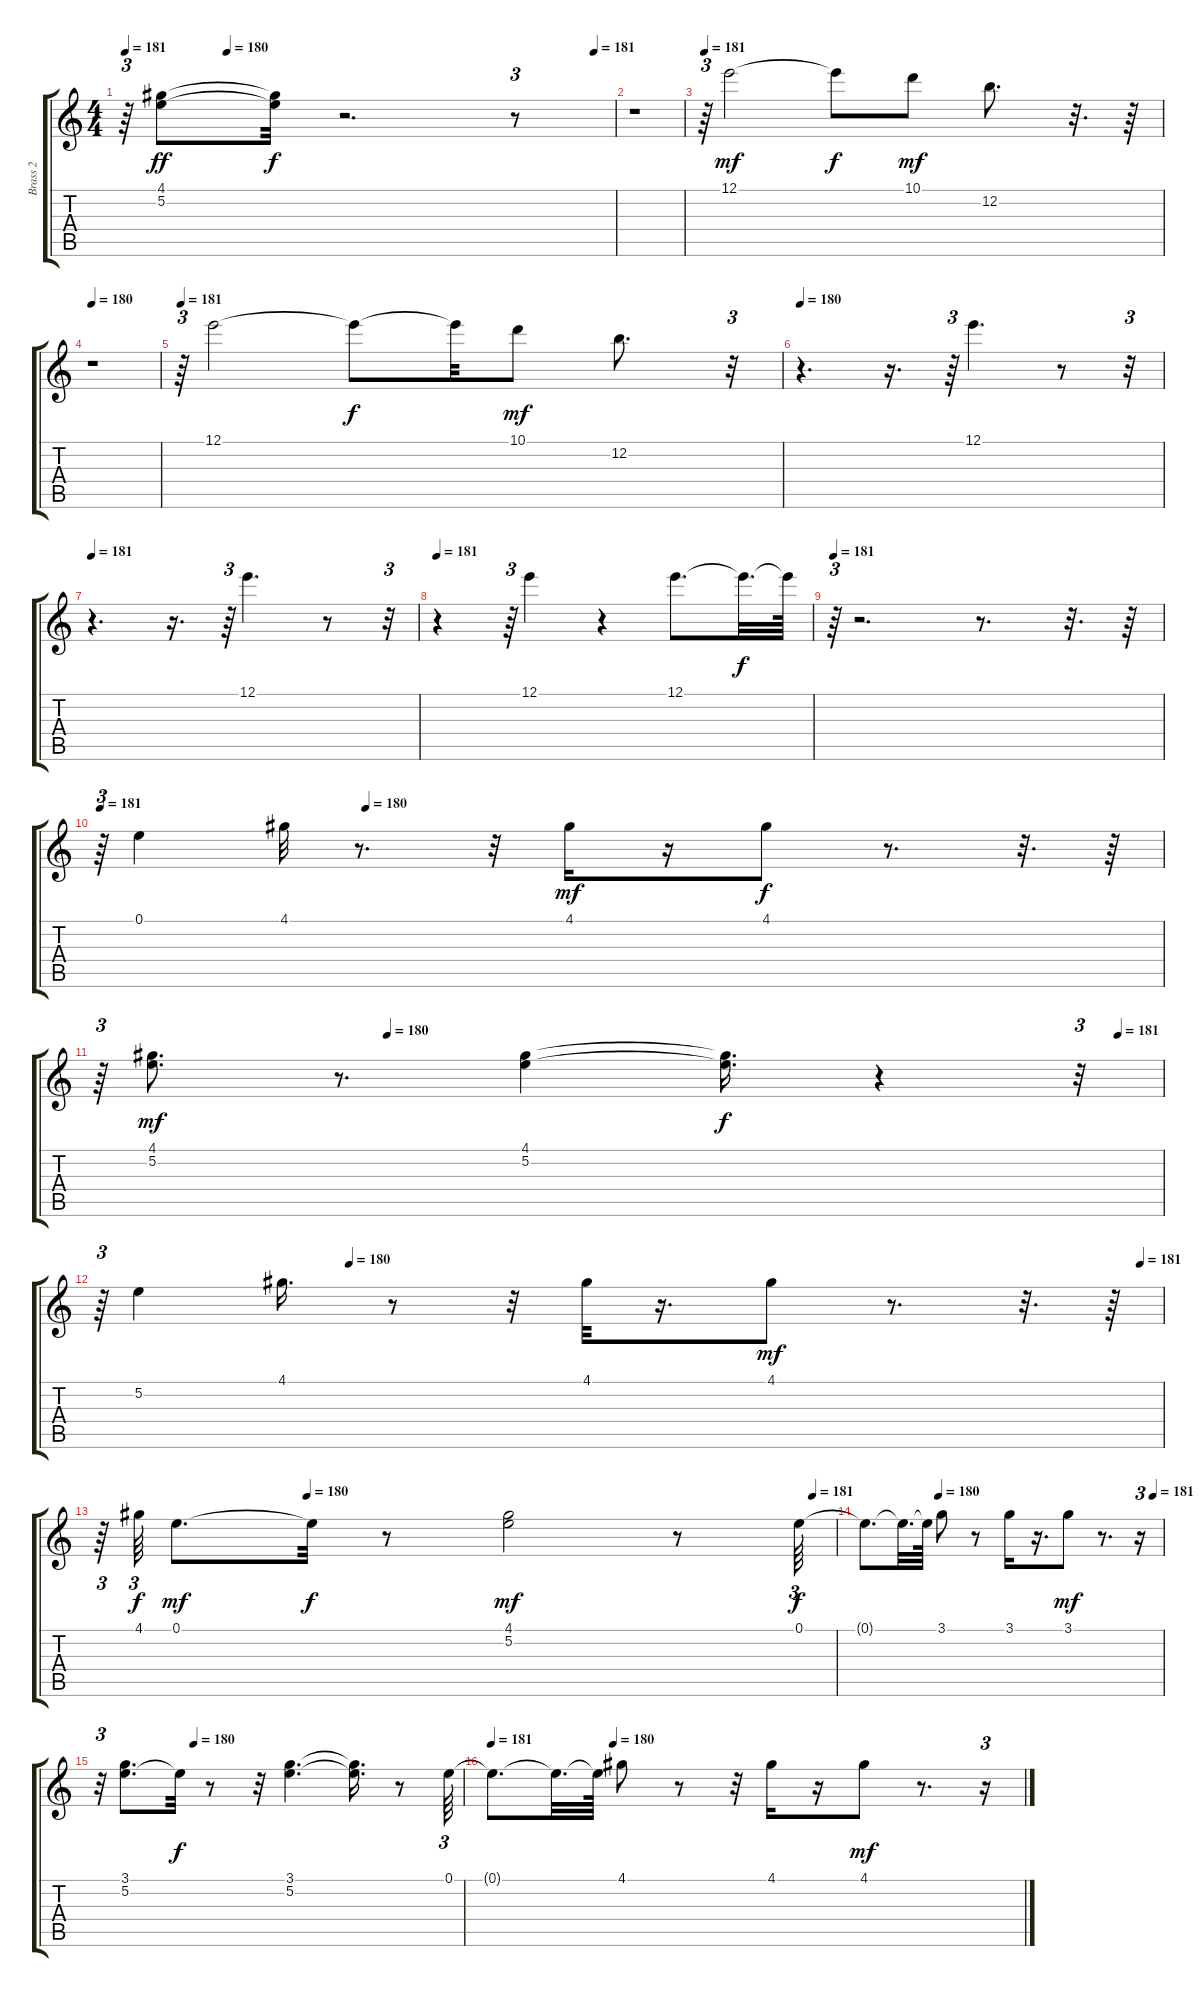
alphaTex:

\track ("Brass 2" "Brass 2") {instrument acousticguitarnylon}
\staff {score tabs}
\tuning (E4 B3 G3 D3 A2 E2) {hide}
\ts (4 4)
\tempo 181
\tempo (180 0.20833333333333334)
\tempo (181 0.9583333333333334)
\clef g2
\ks c
r.64{tu (3 2) dy mf} (4.1 5.2).8{dy ff} (4.1{t} 5.2{t}).32{dy f} r.2{d} r.8{tu (3 2)} |
r.1 |
\tempo 181
r.64{tu (3 2)} 12.1.2{dy mf} 12.1{t}.8{dy f} 10.1.8{dy mf} 12.2.8{d} r.32{d} r.64 |
\tempo 180
r.1 |
\tempo 181
r.64{tu (3 2)} 12.1.2 12.1{t}.8{dy f} 12.1{t}.32 10.1.8{dy mf} 12.2.8{d} r.32{tu (3 2)} |
\tempo 180
r.4{d} r.16{d} r.64{tu (3 2)} 12.1.4{d} r.8 r.32{tu (3 2)} |
\tempo 181
r.4{d} r.16{d} r.64{tu (3 2)} 12.1.4{d} r.8 r.32{tu (3 2)} |
\tempo 181
r.4 r.64{tu (3 2)} 12.1.4 r.4 12.1.8{d} 12.1{t}.32{d dy f} 12.1{t}.64 |
\tempo 181
r.64{tu (3 2)} r.2{d} r.8{d} r.32{d} r.64 |
\tempo 181
\tempo (180 0.25)
r.64{tu (3 2)} 0.1.4 4.1.32 r.8{d} r.32 4.1.16{dy mf} r.16 4.1.8{dy f} r.8{d} r.32{d} r.64 |
\tempo (180 0.2708333333333333)
\tempo (181 0.9583333333333334)
r.64{tu (3 2)} (4.1 5.2).8{d dy mf} r.8{d} (4.1 5.2).4 (4.1{t} 5.2{t}).16{d dy f} r.4 r.32{tu (3 2)} |
\tempo (180 0.234375)
\tempo (181 0.9791666666666666)
r.64{tu (3 2)} 5.2.4 4.1.16{d} r.8 r.32 4.1.32 r.16{d} 4.1.8{dy mf} r.8{d} r.32{d} r.64 |
\tempo (180 0.28125)
\tempo (181 0.96875)
r.64{tu (3 2)} 4.1.64{tu (3 2) dy f} 0.1.8{d dy mf} 0.1{t}.32{dy f} r.8 (4.1 5.2).2{dy mf} r.8 0.1.64{tu (3 2) dy f} |
\tempo (180 0.25)
\tempo (181 0.96875)
0.1{t}.8{d} 0.1{t}.32{d} 0.1{t}.64 3.1.8 r.8 3.1.16 r.16{d} 3.1.8{dy mf} r.8{d} r.16{tu (3 2)} |
\tempo (180 0.2604166666666667)
r.32{tu (3 2)} (3.1 5.2).8{d} 5.2{t}.32{dy f} r.8 r.32 (3.1 5.2).4{d} (3.1{t} 5.2{t}).16{d} r.8 0.1.64{tu (3 2)} |
\tempo 181
\tempo (180 0.22916666666666666)
0.1{t}.8{d} 0.1{t}.32{d} 0.1{t}.64 4.1.8 r.8 r.32 4.1.16 r.16 4.1.8{dy mf} r.8{d} r.16{tu (3 2)}
